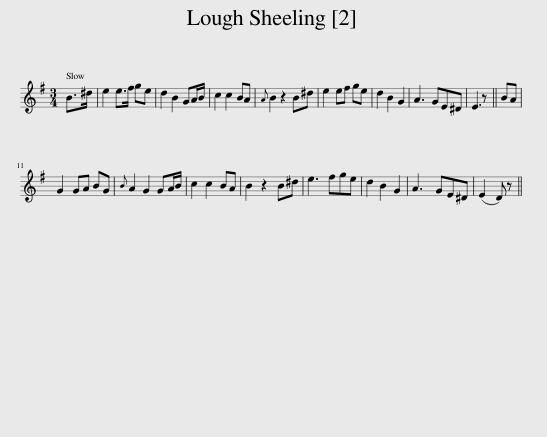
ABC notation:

X:1
L:1/8
M:3/4
I:linebreak $
K:Emin
V:1 treble
V:1
 B>^d | e2 e>f ge | d2 B2 GA/B/ | c2 c2 BA |{A} B2 z2 B^d | %5
 e2 ef ge | d2 B2 G2 | A3 GE^D | E3 z || BA |$ %10
 G2 GA BG |{B} A2 G2 GA/B/ | c2 c2 BA | B2 z2 B^d | e3 fge | %15
 d2 B2 G2 | A3 GE^D | (E2 D) z || %18
